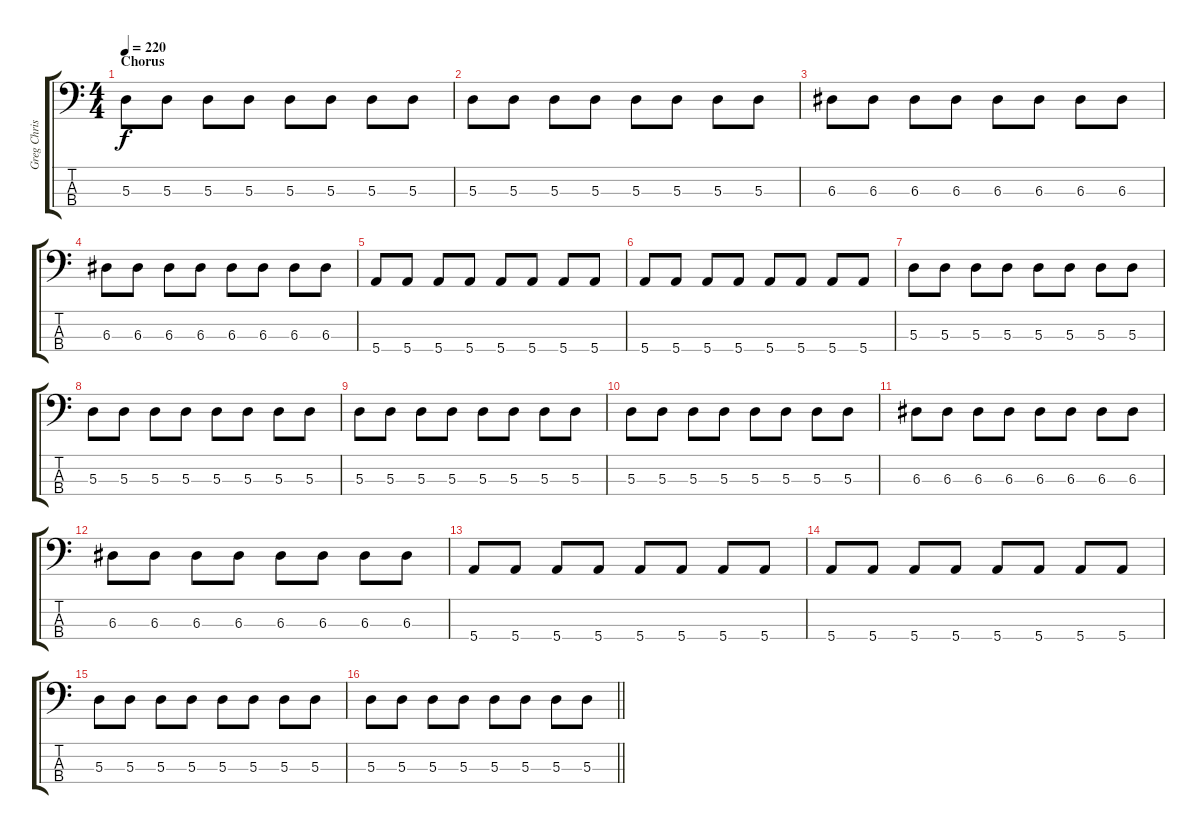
\track ("Greg Christian (Bass Guitar)" "Greg Chris") {instrument electricbassfinger}
\staff {score tabs}
\tuning (G2 D2 A1 E1) {hide}
\ts (4 4)
\section ("" "Chorus")
\tempo 220
\clef f4
\ks c
5.3.8{dy f} 5.3.8 5.3.8 5.3.8 5.3.8 5.3.8 5.3.8 5.3.8 |
5.3.8 5.3.8 5.3.8 5.3.8 5.3.8 5.3.8 5.3.8 5.3.8 |
6.3.8 6.3.8 6.3.8 6.3.8 6.3.8 6.3.8 6.3.8 6.3.8 |
6.3.8 6.3.8 6.3.8 6.3.8 6.3.8 6.3.8 6.3.8 6.3.8 |
5.4.8 5.4.8 5.4.8 5.4.8 5.4.8 5.4.8 5.4.8 5.4.8 |
5.4.8 5.4.8 5.4.8 5.4.8 5.4.8 5.4.8 5.4.8 5.4.8 |
5.3.8 5.3.8 5.3.8 5.3.8 5.3.8 5.3.8 5.3.8 5.3.8 |
5.3.8 5.3.8 5.3.8 5.3.8 5.3.8 5.3.8 5.3.8 5.3.8 |
5.3.8 5.3.8 5.3.8 5.3.8 5.3.8 5.3.8 5.3.8 5.3.8 |
5.3.8 5.3.8 5.3.8 5.3.8 5.3.8 5.3.8 5.3.8 5.3.8 |
6.3.8 6.3.8 6.3.8 6.3.8 6.3.8 6.3.8 6.3.8 6.3.8 |
6.3.8 6.3.8 6.3.8 6.3.8 6.3.8 6.3.8 6.3.8 6.3.8 |
5.4.8 5.4.8 5.4.8 5.4.8 5.4.8 5.4.8 5.4.8 5.4.8 |
5.4.8 5.4.8 5.4.8 5.4.8 5.4.8 5.4.8 5.4.8 5.4.8 |
5.3.8 5.3.8 5.3.8 5.3.8 5.3.8 5.3.8 5.3.8 5.3.8 |
\barLineRight lightlight
5.3.8 5.3.8 5.3.8 5.3.8 5.3.8 5.3.8 5.3.8 5.3.8
